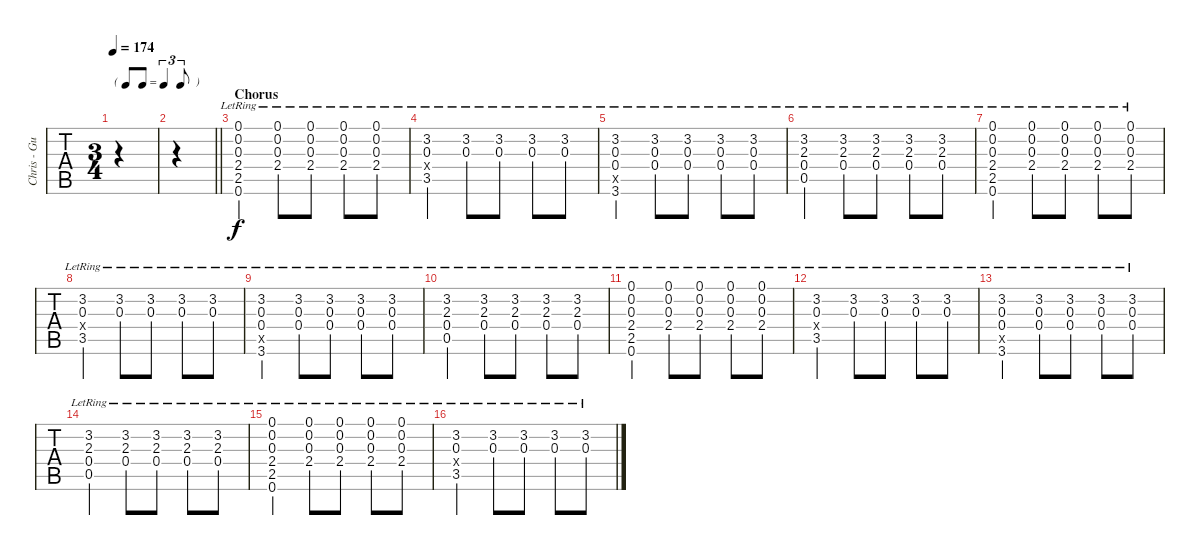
\track ("Chris - Guitar Two" "Chris - Gu") {instrument acousticguitarsteel}
\staff {tabs}
\tuning (Eb4 Bb3 Gb3 Db3 Ab2 Eb2) {hide}
\ts (3 4)
\tf triplet8th
\tempo 174
\clef g2
\ks ebminor
|
\barLineRight lightlight
|
\section ("" "Chorus")
(0.1{lr} 0.2{lr} 0.3{lr} 2.4{lr} 2.5{lr} 0.6{lr}).4{volume 3} (0.1{lr} 0.2{lr} 0.3{lr} 2.4{lr}).8 (0.1{lr} 0.2{lr} 0.3{lr} 2.4{lr}).8 (0.1{lr} 0.2{lr} 0.3{lr} 2.4{lr}).8 (0.1{lr} 0.2{lr} 0.3{lr} 2.4{lr}).8 |
(3.2{lr} 0.3{lr} 0.4{x} 3.5{lr}).4 (3.2{lr} 0.3{lr}).8 (3.2{lr} 0.3{lr}).8 (3.2{lr} 0.3{lr}).8 (3.2{lr} 0.3{lr}).8 |
(3.2{lr} 0.3{lr} 0.4{lr} 0.5{x} 3.6{lr}).4 (3.2{lr} 0.3{lr} 0.4{lr}).8 (3.2{lr} 0.3{lr} 0.4{lr}).8 (3.2{lr} 0.3{lr} 0.4{lr}).8 (3.2{lr} 0.3{lr} 0.4{lr}).8 |
(3.2{lr} 2.3{lr} 0.4{lr} 0.5{lr}).4 (3.2{lr} 2.3{lr} 0.4{lr}).8 (3.2{lr} 2.3{lr} 0.4{lr}).8 (3.2{lr} 2.3{lr} 0.4{lr}).8 (3.2{lr} 2.3{lr} 0.4{lr}).8 |
(0.1{lr} 0.2{lr} 0.3{lr} 2.4{lr} 2.5{lr} 0.6{lr}).4 (0.1{lr} 0.2{lr} 0.3{lr} 2.4{lr}).8 (0.1{lr} 0.2{lr} 0.3{lr} 2.4{lr}).8 (0.1{lr} 0.2{lr} 0.3{lr} 2.4{lr}).8 (0.1{lr} 0.2{lr} 0.3{lr} 2.4{lr}).8 |
(3.2{lr} 0.3{lr} 0.4{x} 3.5{lr}).4 (3.2{lr} 0.3{lr}).8 (3.2{lr} 0.3{lr}).8 (3.2{lr} 0.3{lr}).8 (3.2{lr} 0.3{lr}).8 |
(3.2{lr} 0.3{lr} 0.4{lr} 0.5{x} 3.6{lr}).4 (3.2{lr} 0.3{lr} 0.4{lr}).8 (3.2{lr} 0.3{lr} 0.4{lr}).8 (3.2{lr} 0.3{lr} 0.4{lr}).8 (3.2{lr} 0.3{lr} 0.4{lr}).8 |
(3.2{lr} 2.3{lr} 0.4{lr} 0.5{lr}).4 (3.2{lr} 2.3{lr} 0.4{lr}).8 (3.2{lr} 2.3{lr} 0.4{lr}).8 (3.2{lr} 2.3{lr} 0.4{lr}).8 (3.2{lr} 2.3{lr} 0.4{lr}).8 |
(0.1{lr} 0.2{lr} 0.3{lr} 2.4{lr} 2.5{lr} 0.6{lr}).4 (0.1{lr} 0.2{lr} 0.3{lr} 2.4{lr}).8 (0.1{lr} 0.2{lr} 0.3{lr} 2.4{lr}).8 (0.1{lr} 0.2{lr} 0.3{lr} 2.4{lr}).8 (0.1{lr} 0.2{lr} 0.3{lr} 2.4{lr}).8 |
(3.2{lr} 0.3{lr} 0.4{x} 3.5{lr}).4 (3.2{lr} 0.3{lr}).8 (3.2{lr} 0.3{lr}).8 (3.2{lr} 0.3{lr}).8 (3.2{lr} 0.3{lr}).8 |
(3.2{lr} 0.3{lr} 0.4{lr} 0.5{x} 3.6{lr}).4 (3.2{lr} 0.3{lr} 0.4{lr}).8 (3.2{lr} 0.3{lr} 0.4{lr}).8 (3.2{lr} 0.3{lr} 0.4{lr}).8 (3.2{lr} 0.3{lr} 0.4{lr}).8 |
(3.2{lr} 2.3{lr} 0.4{lr} 0.5{lr}).4 (3.2{lr} 2.3{lr} 0.4{lr}).8 (3.2{lr} 2.3{lr} 0.4{lr}).8 (3.2{lr} 2.3{lr} 0.4{lr}).8 (3.2{lr} 2.3{lr} 0.4{lr}).8 |
(0.1{lr} 0.2{lr} 0.3{lr} 2.4{lr} 2.5{lr} 0.6{lr}).4 (0.1{lr} 0.2{lr} 0.3{lr} 2.4{lr}).8 (0.1{lr} 0.2{lr} 0.3{lr} 2.4{lr}).8 (0.1{lr} 0.2{lr} 0.3{lr} 2.4{lr}).8 (0.1{lr} 0.2{lr} 0.3{lr} 2.4{lr}).8 |
(3.2{lr} 0.3{lr} 0.4{x} 3.5{lr}).4 (3.2{lr} 0.3{lr}).8 (3.2{lr} 0.3{lr}).8 (3.2{lr} 0.3{lr}).8 (3.2{lr} 0.3{lr}).8
